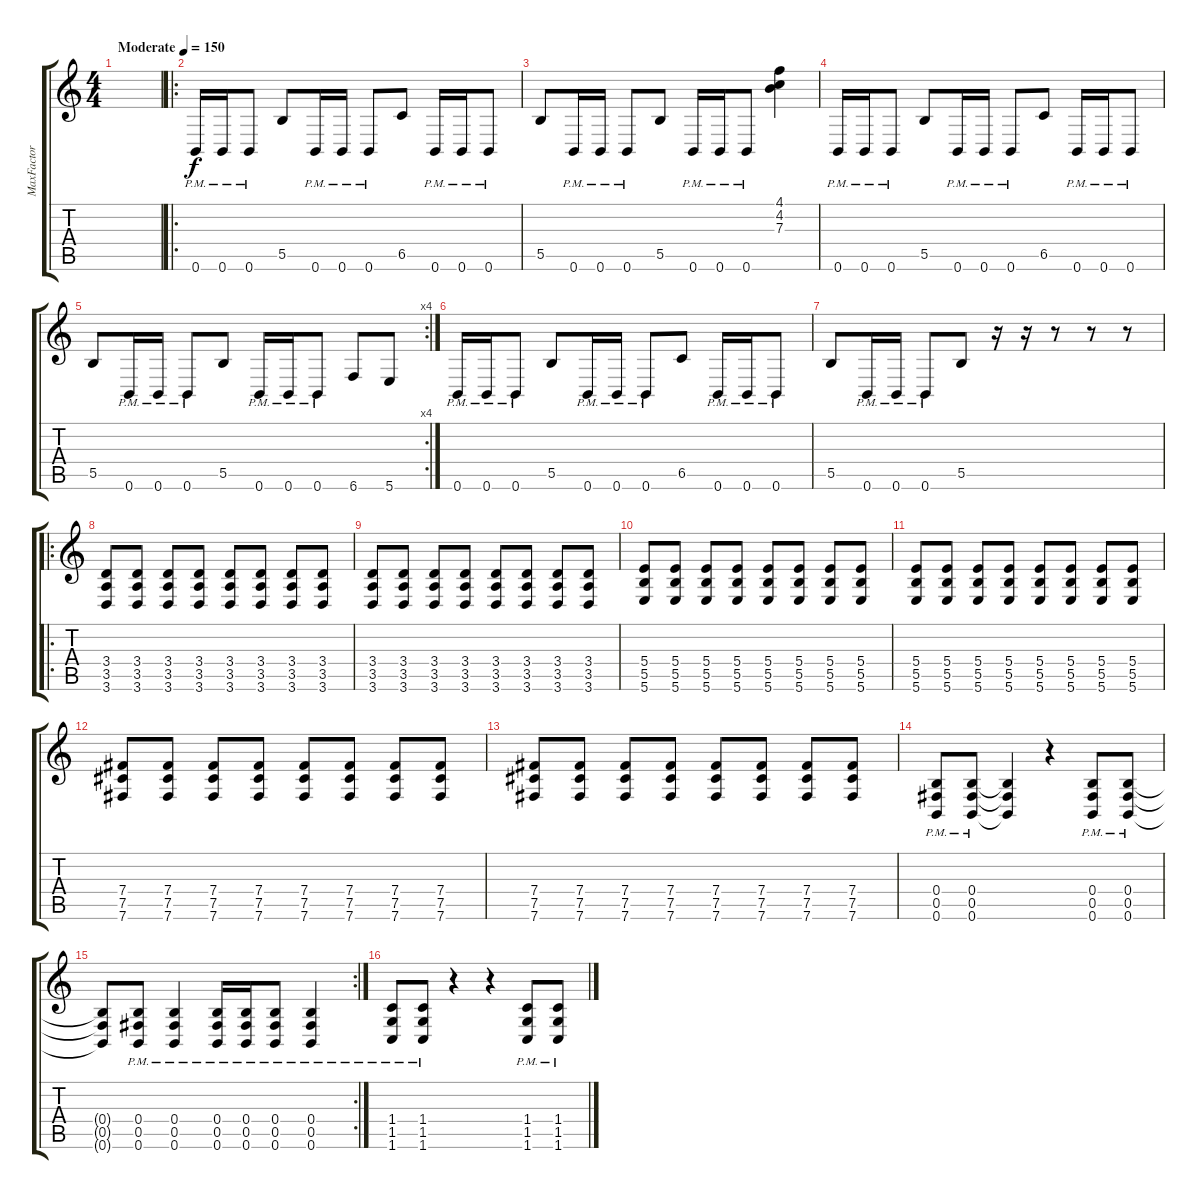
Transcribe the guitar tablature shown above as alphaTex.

\track ("MaxFactor" "MaxFactor") {instrument overdrivenguitar}
\staff {score tabs}
\tuning (Db4 Ab3 E3 B2 Gb2 B1) {hide}
\ts (4 4)
\tempo (150 "Moderate")
\clef g2
\ks c
|
\ro
0.6{pm}.16 0.6{pm}.16 0.6{pm}.8 5.5.8 0.6{pm}.16 0.6{pm}.16 0.6{pm}.8 6.5.8 0.6{pm}.16 0.6{pm}.16 0.6{pm}.8 |
5.5.8 0.6{pm}.16 0.6{pm}.16 0.6{pm}.8 5.5.8 0.6{pm}.16 0.6{pm}.16 0.6{pm}.8 (4.1 4.2 7.3).4 |
0.6{pm}.16 0.6{pm}.16 0.6{pm}.8 5.5.8 0.6{pm}.16 0.6{pm}.16 0.6{pm}.8 6.5.8 0.6{pm}.16 0.6{pm}.16 0.6{pm}.8 |
\rc 4
5.5.8 0.6{pm}.16 0.6{pm}.16 0.6{pm}.8 5.5.8 0.6{pm}.16 0.6{pm}.16 0.6{pm}.8 6.6.8 5.6.8 |
0.6{pm}.16 0.6{pm}.16 0.6{pm}.8 5.5.8 0.6{pm}.16 0.6{pm}.16 0.6{pm}.8 6.5.8 0.6{pm}.16 0.6{pm}.16 0.6{pm}.8 |
5.5.8 0.6{pm}.16 0.6{pm}.16 0.6{pm}.8 5.5.8 r.16 r.16 r.8 r.8 r.8 |
\ro
(3.4 3.5 3.6).8 (3.4 3.5 3.6).8 (3.4 3.5 3.6).8 (3.4 3.5 3.6).8 (3.4 3.5 3.6).8 (3.4 3.5 3.6).8 (3.4 3.5 3.6).8 (3.4 3.5 3.6).8 |
(3.4 3.5 3.6).8 (3.4 3.5 3.6).8 (3.4 3.5 3.6).8 (3.4 3.5 3.6).8 (3.4 3.5 3.6).8 (3.4 3.5 3.6).8 (3.4 3.5 3.6).8 (3.4 3.5 3.6).8 |
(5.4 5.5 5.6).8 (5.4 5.5 5.6).8 (5.4 5.5 5.6).8 (5.4 5.5 5.6).8 (5.4 5.5 5.6).8 (5.4 5.5 5.6).8 (5.4 5.5 5.6).8 (5.4 5.5 5.6).8 |
(5.4 5.5 5.6).8 (5.4 5.5 5.6).8 (5.4 5.5 5.6).8 (5.4 5.5 5.6).8 (5.4 5.5 5.6).8 (5.4 5.5 5.6).8 (5.4 5.5 5.6).8 (5.4 5.5 5.6).8 |
(7.4 7.5 7.6).8 (7.4 7.5 7.6).8 (7.4 7.5 7.6).8 (7.4 7.5 7.6).8 (7.4 7.5 7.6).8 (7.4 7.5 7.6).8 (7.4 7.5 7.6).8 (7.4 7.5 7.6).8 |
(7.4 7.5 7.6).8 (7.4 7.5 7.6).8 (7.4 7.5 7.6).8 (7.4 7.5 7.6).8 (7.4 7.5 7.6).8 (7.4 7.5 7.6).8 (7.4 7.5 7.6).8 (7.4 7.5 7.6).8 |
(0.4{pm} 0.5{pm} 0.6{pm}).8 (0.4{pm} 0.5{pm} 0.6{pm}).8 (0.4{t} 0.5{t} 0.6{t}).4 r.4 (0.4{pm} 0.5{pm} 0.6{pm}).8 (0.4{pm} 0.5{pm} 0.6{pm}).8 |
\rc 2
(0.4{t} 0.5{t} 0.6{t}).8 (0.4{pm} 0.5{pm} 0.6{pm}).8 (0.4{pm} 0.5{pm} 0.6{pm}).4 (0.4{pm} 0.5{pm} 0.6{pm}).16 (0.4{pm} 0.5{pm} 0.6{pm}).16 (0.4{pm} 0.5{pm} 0.6{pm}).8 (0.4{pm} 0.5{pm} 0.6{pm}).4 |
(1.4{pm} 1.5{pm} 1.6{pm}).8 (1.4{pm} 1.5{pm} 1.6{pm}).8 r.4 r.4 (1.4{pm} 1.5{pm} 1.6{pm}).8 (1.4{pm} 1.5{pm} 1.6{pm}).8
